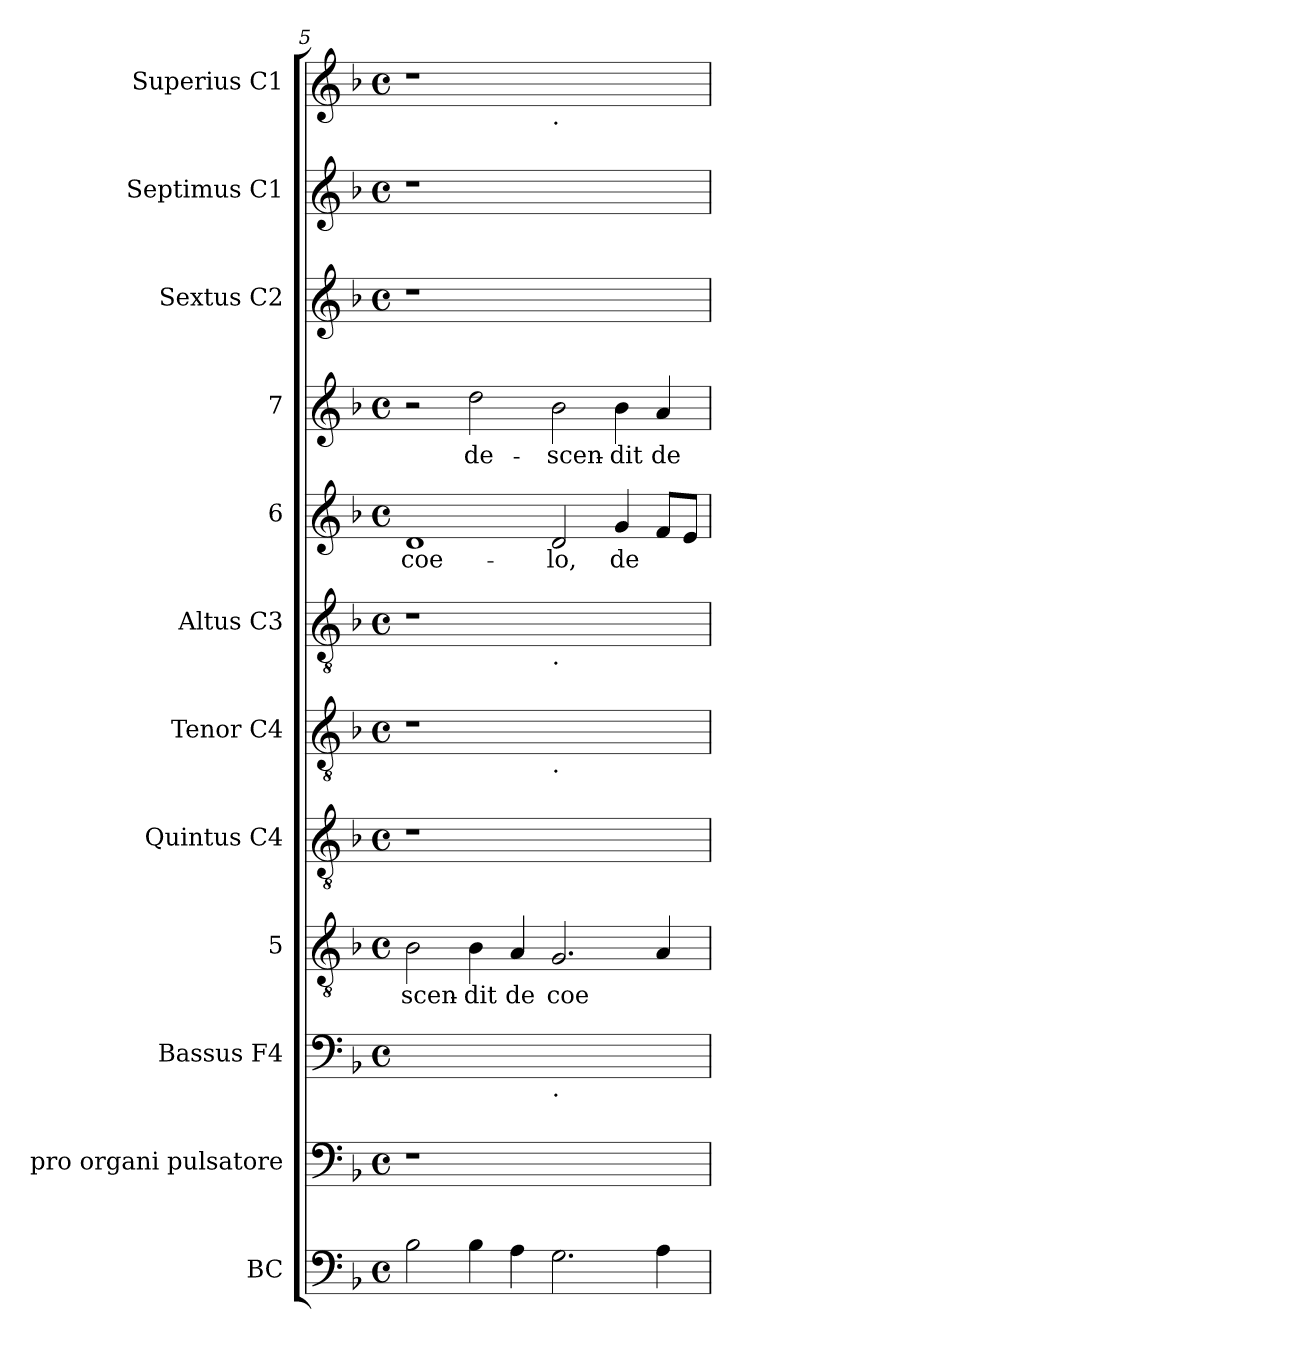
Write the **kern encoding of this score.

**kern	**text	**kern	**kern	**kern	**text	**kern	**kern	**kern	**kern	**text	**kern	**text	**kern	**kern	**kern
*part12	*part12	*part11	*part10	*part9	*part9	*part8	*part7	*part6	*part5	*part5	*part4	*part4	*part3	*part2	*part1
*staff12	*staff12	*staff11	*staff10	*staff9	*staff9	*staff8	*staff7	*staff6	*staff5	*staff5	*staff4	*staff4	*staff3	*staff2	*staff1
*I"BC	*	*I"pro organi  pulsatore	*I"Bassus  F4	*I"5	*	*I"Quintus  C4	*I"Tenor  C4	*I"Altus  C3	*I"6	*	*I"7	*	*I"Sextus  C2	*I"Septimus  C1	*I"Superius  C1
*I'BC	*	*	*I'B	*	*	*	*I'T	*I'A	*	*	*	*	*	*	*I'S
!!LO:PB:g=z
*clefF4	*	*clefF4	*clefF4	*clefGv2	*	*clefGv2	*clefGv2	*clefGv2	*clefG2	*	*clefG2	*	*clefG2	*clefG2	*clefG2
*k[b-]	*	*k[b-]	*k[b-]	*k[b-]	*	*k[b-]	*k[b-]	*k[b-]	*k[b-]	*	*k[b-]	*	*k[b-]	*k[b-]	*k[b-]
*F:	*	*F:	*F:	*F:	*	*F:	*F:	*F:	*F:	*	*F:	*	*F:	*F:	*F:
*M4/4	*	*M4/4	*M4/4	*M4/4	*	*M4/4	*M4/4	*M4/4	*M4/4	*	*M4/4	*	*M4/4	*M4/4	*M4/4
*met(c)	*	*met(c)	*met(c)	*met(c)	*	*met(c)	*met(c)	*met(c)	*met(c)	*	*met(c)	*	*met(c)	*met(c)	*met(c)
=5	=5	=5	=5	=5	=5	=5	=5	=5	=5	=5	=5	=5	=5	=5	=5
!	!LO:LY:a:cj	!	!	!	!LO:LY:b:cj	!	!	!	!	!LO:LY:b:cj	!	!	!	!	!
2B-\	.	1r	1ryy	2B-\	scen-	1r	1r	1r	1d	coe-	2r	.	1r	1r	1r
!	!LO:LY:a:cj	!	!	!	!LO:LY:b:cj	!	!	!	!	!	!	!LO:LY:b:cj	!	!	!
4B-\	.	.	.	4B-\	-dit	.	.	.	.	.	2dd\	de-	.	.	.
!	!LO:LY:a:cj	!	!	!	!LO:LY:b:cj	!	!	!	!	!	!	!	!	!	!
4A\	.	.	.	4A/	de	.	.	.	.	.	.	.	.	.	.
!	!	!	!	!	!	!	!	!	!	!	!	!	!	!	!LO:TX:b:t=.
!	!	!	!	!	!	!	!	!LO:TX:b:t=.	!	!	!	!	!	!	!
!	!	!	!	!	!	!	!LO:TX:b:t=.	!	!	!	!	!	!	!	!
!	!	!	!LO:TX:b:t=.	!	!	!	!	!	!	!	!	!	!	!	!
!	!LO:LY:a:cj	!	!	!	!LO:LY:b:cj	!	!	!	!	!LO:LY:b:cj	!	!LO:LY:b:cj	!	!	!
2.G\	.	1ryy	1ryy	2.G/	coe-	1ryy	1ryy	1ryy	2d/	-lo,	2b-\	-scen-	1ryy	1ryy	1ryy
!	!	!	!	!	!	!	!	!	!	!LO:LY:b:cj	!	!LO:LY:b:cj	!	!	!
.	.	.	.	.	.	.	.	.	4g/	de	4b-\	-dit	.	.	.
!	!LO:LY:a:cj	!	!	!	!LO:LY:b:cj	!	!	!	!	!LO:LY:b:cj	!	!LO:LY:b:cj	!	!	!
4A\	.	.	.	4A/	--	.	.	.	8f/L	.	4a/	de	.	.	.
!	!	!	!	!	!	!	!	!	!	!LO:LY:b:cj	!	!	!	!	!
.	.	.	.	.	.	.	.	.	8e/J	.	.	.	.	.	.
=	=	=	=	=	=	=	=	=	=	=	=	=	=	=	=
*-	*-	*-	*-	*-	*-	*-	*-	*-	*-	*-	*-	*-	*-	*-	*-
